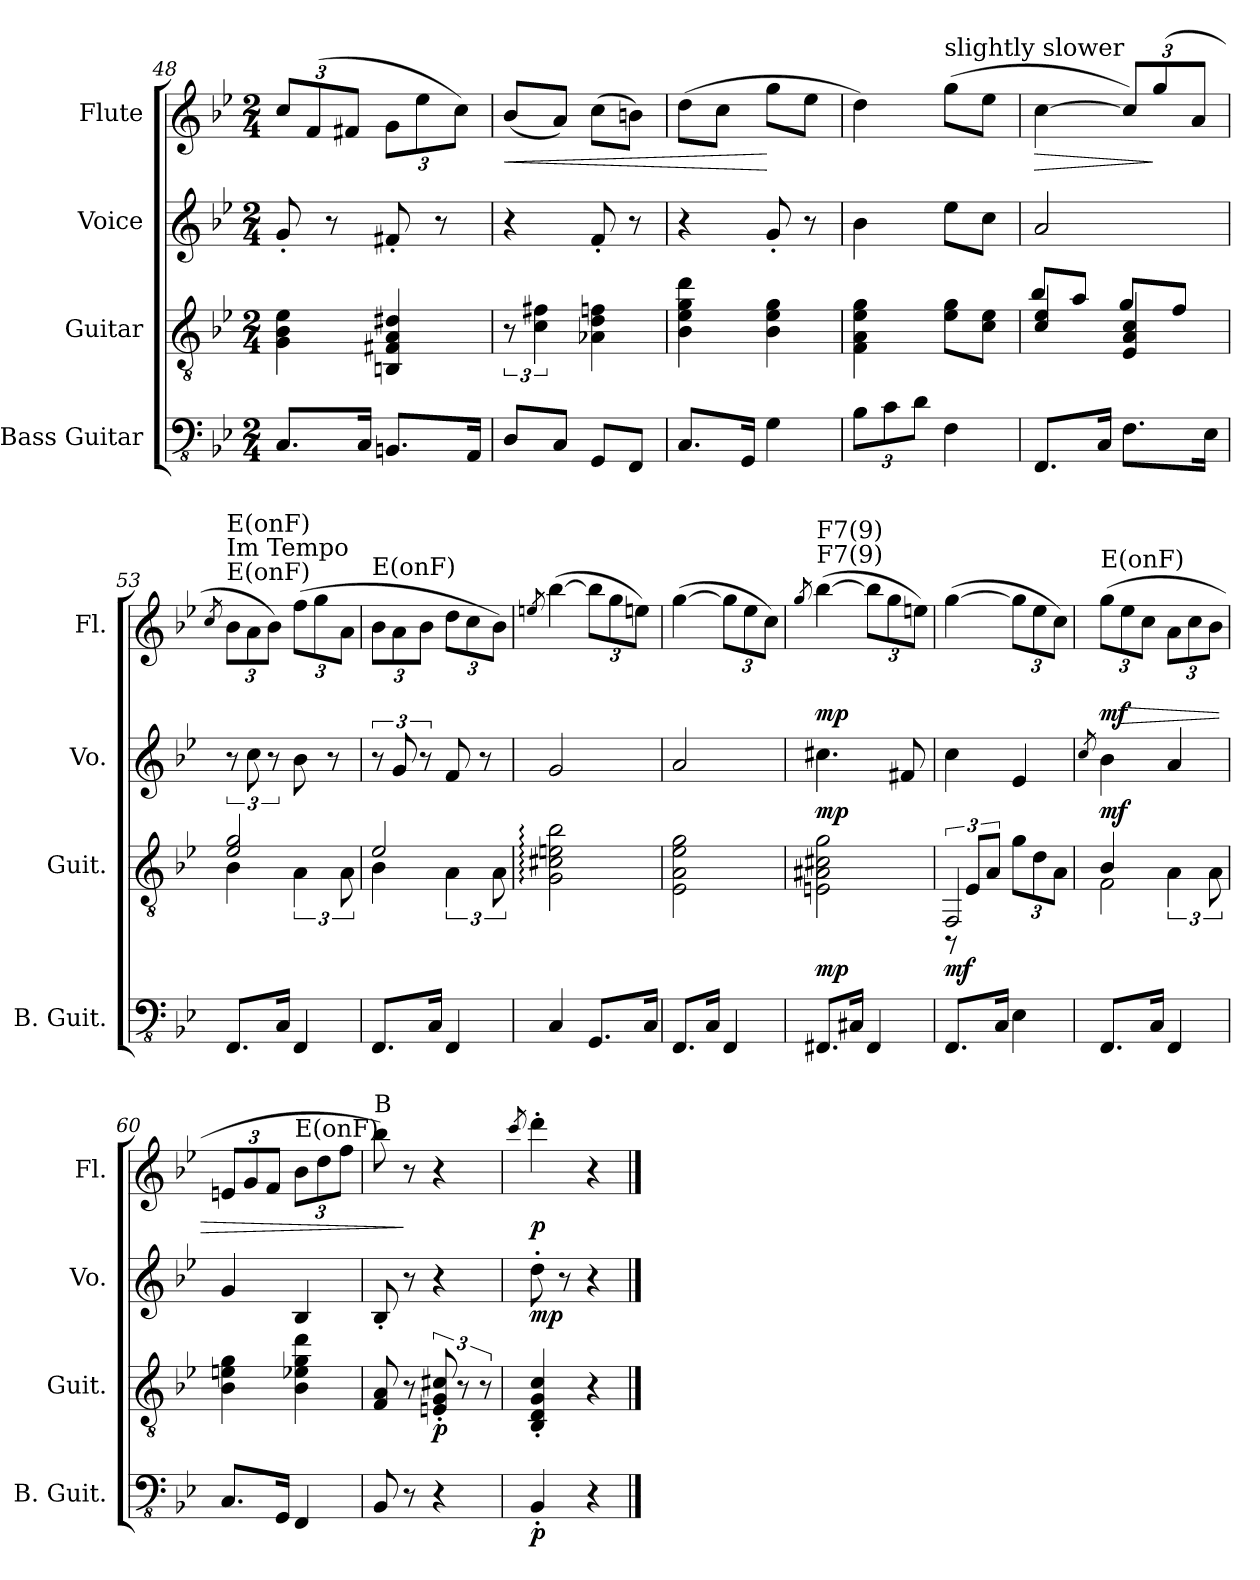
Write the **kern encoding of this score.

**kern	**dynam	**kern	**dynam	**kern	**dynam	**kern	**dynam
*part4	*part4	*part3	*part3	*part2	*part2	*part1	*part1
*staff4	*staff4	*staff3	*staff3	*staff2	*staff2	*staff1	*staff1
*I"Bass Guitar	*	*I"Guitar	*	*I"Voice	*	*I"Flute	*
*I'B. Guit.	*	*I'Guit.	*	*I'Vo.	*	*I'Fl.	*
*clefFv4	*	*clefGv2	*	*clefG2	*	*clefG2	*
*k[b-e-]	*	*k[b-e-]	*	*k[b-e-]	*	*k[b-e-]	*
*B-:	*	*B-:	*	*B-:	*	*B-:	*
*M2/4	*	*M2/4	*	*M2/4	*	*M2/4	*
*	*	*	*	*	*	*Xbrackettup	*
=48	=48	=48	=48	=48	=48	=48	=48
8.CC/L	.	4G\ 4B-\ 4e-\	.	8g'/	.	12cc/L	.
.	.	.	.	.	.	(12f/	.
.	.	.	.	8r	.	.	.
.	.	.	.	.	.	12f#X/J	.
16CC/Jk	.	.	.	.	.	.	.
8.BBBn/L	.	4BBn/ 4F#X/ 4A/ 4d#X/	.	8f#X'/	.	12g\L	.
.	.	.	.	.	.	12ee-\	.
.	.	.	.	8r	.	.	.
.	.	.	.	.	.	12cc\J)	.
16AAA/Jk	.	.	.	.	.	.	.
=49	=49	=49	=49	=49	=49	=49	=49
!	!	!	!	!	!	!	!LO:HP:b
8DD/L	.	12r	.	4r	.	(8b-/L	<
.	.	6c\ 6f#X\	.	.	.	.	.
8CC/J	.	.	.	.	.	8a/J)	.
8GGG/L	.	4A-X\ 4d\ 4fn\	.	8f'/	.	(8cc\L	.
8FFF/J	.	.	.	8r	.	8bn\J)	.
=50	=50	=50	=50	=50	=50	=50	=50
8.CC/L	.	4B-\ 4e-\ 4g\ 4dd\	.	4r	.	(8dd\L	.
.	.	.	.	.	.	8cc\J	.
16GGG/Jk	.	.	.	.	.	.	.
4GG\	.	4B-\ 4e-\ 4g\	.	8g'/	.	8gg\L	[
.	.	.	.	8r	.	8ee-\J	.
=51	=51	=51	=51	=51	=51	=51	=51
*Xbrackettup	*	*	*	*	*	*	*
12BB-\L	.	4F\ 4A\ 4e-\ 4g\	.	4b-\	.	4dd\)	.
12C\	.	.	.	.	.	.	.
12D\J	.	.	.	.	.	.	.
*	*	*	*	*	*	*MM94	*
!	!	!	!	!	!	!LO:TX:a:t=slightly slower	!
4FF\	.	8e-\ 8g\L	.	8ee-\L	.	(8gg\L	.
.	.	8c\ 8e-\J	.	8cc\J	.	8ee-\J	.
!!LO:PB:g=z
=52	=52	=52	=52	=52	=52	=52	=52
*	*	*^	*	*	*	*	*
!	!	!	!	!	!	!	!	!LO:HP:b
8.FFF/L	.	4c/ 4e-/	8b-/L	.	2a/	.	[4cc\	>
.	.	.	8a/J	.	.	.	.	.
16CC/Jk	.	.	.	.	.	.	.	.
8.FF\L	.	4E-/ 4A/ 4c/	8g/L	.	.	.	12cc/L])	.
.	.	.	.	.	.	.	(12gg/	]
.	.	.	8f/J	.	.	.	.	.
.	.	.	.	.	.	.	12a/J	.
16EE-\Jk	.	.	.	.	.	.	.	.
=53	=53	=53	=53	=53	=53	=53	=53	=53
*	*	*	*	*	*	*	*MM122	*
.	.	.	.	.	.	.	8qcc/	.
!	!	!	!	!	!	!	!LO:TX:a:t=E(onF)	!
!	!	!	!	!	!	!	!LO:TX:a:t=Im Tempo	!
!	!	!	!	!	!	!	!LO:TX:a:t=E(onF)	!
8.FFF/L	.	2e-/ 2g/	4B-\	.	12r	.	12b-\L	.
.	.	.	.	.	12cc\	.	12a\	.
.	.	.	.	.	12r	.	12b-\J)	.
16CC/Jk	.	.	.	.	.	.	.	.
4FFF/	.	.	6A\	.	8b-\	.	(12ff\L	.
.	.	.	.	.	.	.	12gg\	.
.	.	.	.	.	8r	.	.	.
.	.	.	12A\	.	.	.	12a\J	.
=54	=54	=54	=54	=54	=54	=54	=54	=54
!	!	!	!	!	!	!	!LO:TX:a:t=E(onF)	!
8.FFF/L	.	2e-/	4B-\	.	12r	.	12b-\L	.
.	.	.	.	.	12g/	.	12a\	.
.	.	.	.	.	12r	.	12b-\J	.
16CC/Jk	.	.	.	.	.	.	.	.
4FFF/	.	.	6A\	.	8f/	.	12dd\L	.
.	.	.	.	.	.	.	12cc\	.
.	.	.	.	.	8r	.	.	.
.	.	.	12A\	.	.	.	12b-\J)	.
*	*	*v	*v	*	*	*	*	*
=55	=55	=55	=55	=55	=55	=55	=55
.	.	.	.	.	.	8qeen/	.
4CC/	.	2G\: 2c#X\: 2en\: 2b-\:	.	2g/	.	([4bb-\	.
8.GGG/L	.	.	.	.	.	12bb-\L]	.
.	.	.	.	.	.	12gg\	.
.	.	.	.	.	.	12ee\J)	.
16CC/Jk	.	.	.	.	.	.	.
=56	=56	=56	=56	=56	=56	=56	=56
8.FFF/L	.	2E-\ 2A\ 2e-\ 2g\	.	2a/	.	([4gg\	.
16CC/Jk	.	.	.	.	.	.	.
4FFF/	.	.	.	.	.	12gg\L]	.
.	.	.	.	.	.	12ee-\	.
.	.	.	.	.	.	12cc\J)	.
!!LO:LB:g=z
=57	=57	=57	=57	=57	=57	=57	=57
.	.	.	.	.	.	8qgg/	.
!	!	!	!	!	!	!LO:TX:a:t=F7(9)	!
!	!	!	!	!	!	!LO:TX:a:t=F7(9)	!
!	!	!	!LO:DY:b	!	!LO:DY:b	!	!LO:DY:b
8.FFF#X/L	.	2En\ 2A#X\ 2c#X\ 2g\	mp	4.cc#X\	mp	([4bb-\	mp
16CC#X/Jk	.	.	.	.	.	.	.
4FFF#/	.	.	.	.	.	12bb-\L]	.
.	.	.	.	.	.	12gg\	.
.	.	.	.	8f#X/	.	.	.
.	.	.	.	.	.	12een\J)	.
=58	=58	=58	=58	=58	=58	=58	=58
*	*	*^	*	*	*	*	*
!	!	!	!	!LO:DY:b	!	!	!	!
8.FFF/L	.	2FF/	12r	mf	4cc\	.	([4gg\	.
.	.	.	12E-/L	.	.	.	.	.
.	.	.	12A/J	.	.	.	.	.
16CC/Jk	.	.	.	.	.	.	.	.
*	*	*	*Xbrackettup	*	*	*	*	*
4EE-\	.	.	12g\L	.	4e-/	.	12gg\L]	.
.	.	.	12d\	.	.	.	12ee-\	.
.	.	.	12A\J	.	.	.	12cc\J)	.
=59	=59	=59	=59	=59	=59	=59	=59	=59
.	.	.	.	.	8qcc/	.	.	.
!	!	!	!	!	!	!	!LO:TX:a:t=E(onF)	!
!	!	!	!	!	!	!LO:DY:b	!	!LO:DY:b
8.FFF/L	.	2F\	4B-/	.	4b-\	mf	(12gg\L	mf
!	!	!	!	!	!	!	!	!LO:HP:b
.	.	.	.	.	.	.	12ee-\	>
.	.	.	.	.	.	.	12cc\J	.
16CC/Jk	.	.	.	.	.	.	.	.
*	*	*	*brackettup	*	*	*	*	*
4FFF/	.	.	6A\	.	4a/	.	12a\L	.
.	.	.	.	.	.	.	12cc\	.
.	.	.	12A\	.	.	.	12b-\J	.
*	*	*v	*v	*	*	*	*	*
=60	=60	=60	=60	=60	=60	=60	=60
8.CC/L	.	4B-\ 4en\ 4g\	.	4g/	.	12en/L	.
.	.	.	.	.	.	12g/	.
.	.	.	.	.	.	12f/J	.
16GGG/Jk	.	.	.	.	.	.	.
!	!	!	!	!	!	!LO:TX:a:t=E(onF)	!
4FFF/	.	4B-\ 4e-X\ 4g\ 4dd\	.	4B-/	.	12b-\L	.
.	.	.	.	.	.	12dd\	.
.	.	.	.	.	.	12ff\J	.
=61	=61	=61	=61	=61	=61	=61	=61
!	!	!	!	!	!	!LO:TX:a:t=B	!
8BBB-/	.	8F/ 8A/	.	8B-'/	.	8bb-\)	.
8r	.	8r	.	8r	.	8r	]
!	!	!	!LO:DY:b	!	!	!	!
4r	.	12En/' 12G/' 12c#X/'	p	4r	.	4r	.
.	.	12r	.	.	.	.	.
.	.	12r	.	.	.	.	.
!!LO:PB:g=z
=62	=62	=62	=62	=62	=62	=62	=62
.	.	.	.	.	.	8qccc/	.
!	!LO:DY:b	!	!	!	!LO:DY:b	!	!LO:DY:b
4BBB-'/	p	4BB-/' 4D/' 4G/' 4c/'	.	8dd'\	mp	4ddd'\	p
.	.	.	.	8r	.	.	.
4r	.	4r	.	4r	.	4r	.
==	==	==	==	==	==	==	==
*-	*-	*-	*-	*-	*-	*-	*-
